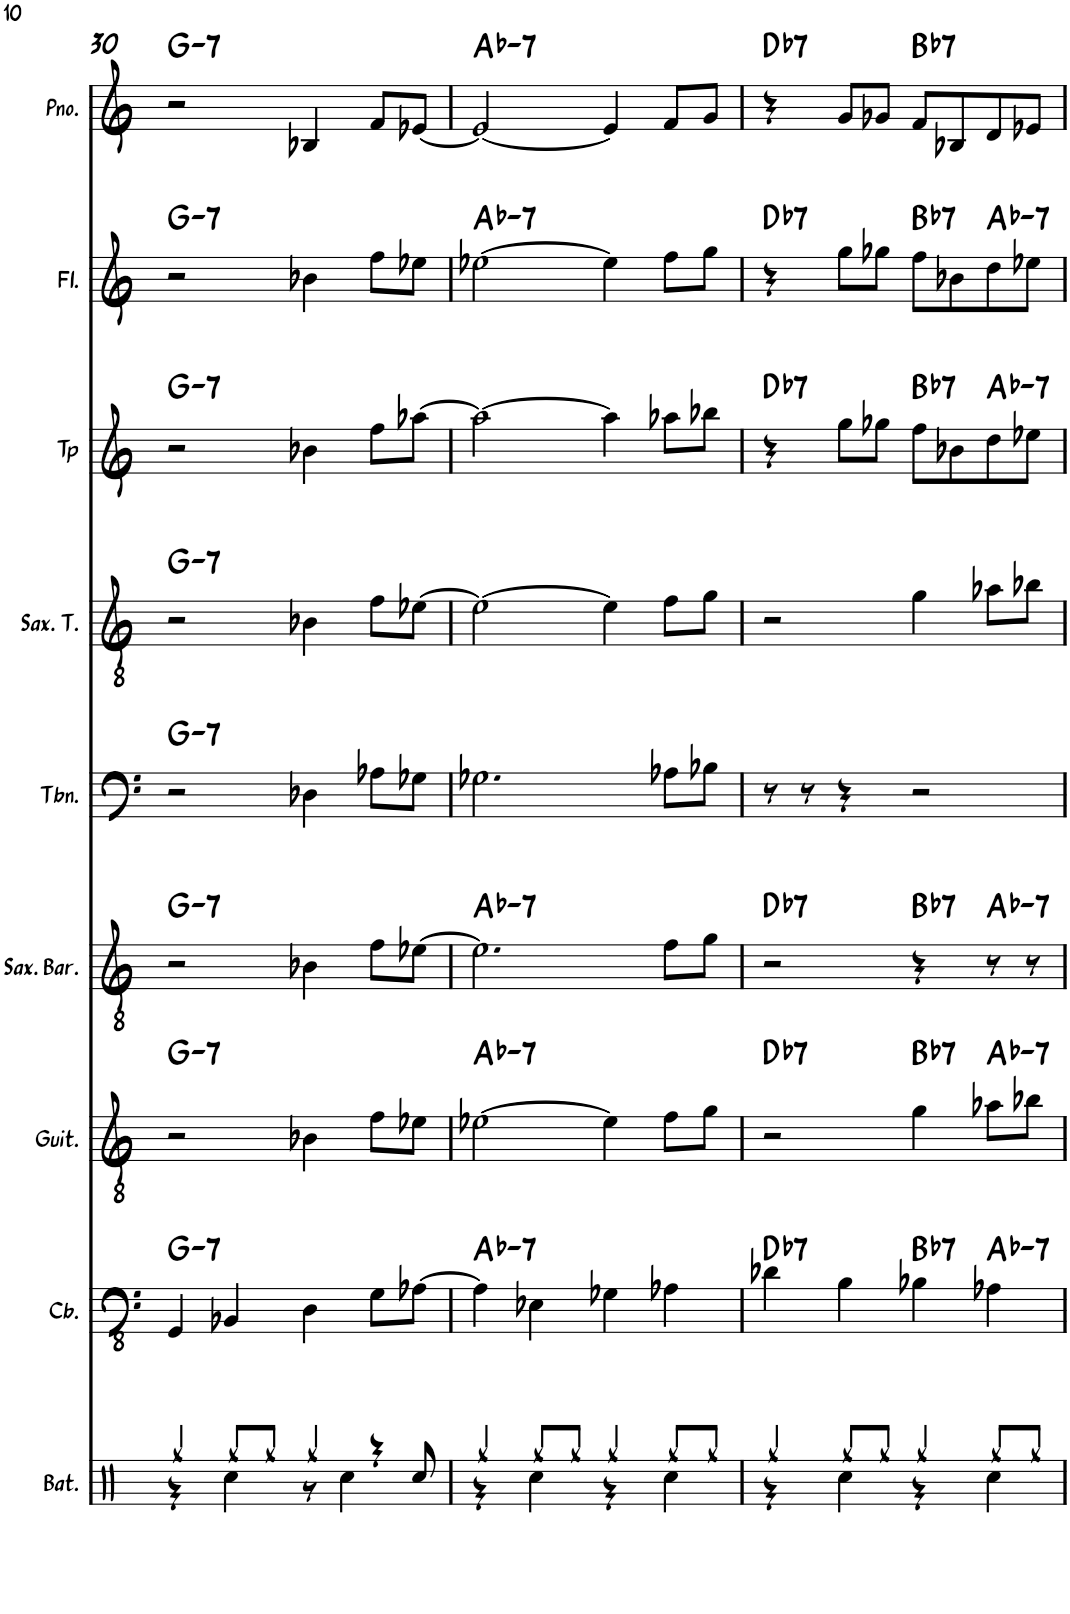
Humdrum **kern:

**kern	**kern	**harte	**kern	**harte	**kern	**harte	**kern	**harte	**kern	**harte	**kern	**harte	**kern	**harte	**kern	**harte
*part9	*part8	*part8	*part7	*part7	*part6	*part6	*part5	*part5	*part4	*part4	*part3	*part3	*part2	*part2	*part1	*part1
*staff9	*staff8	*	*staff7	*	*staff6	*	*staff5	*	*staff4	*	*staff3	*	*staff2	*	*staff1	*
*I"Set de batterie	*I"Contrebasse	*	*I"Guitare acoustique	*	*I"Saxophone baryton	*	*I"Trombone	*	*I"Saxophone ténor	*	*I"Trompette	*	*I"Flûte	*	*I"Piano	*
*I'Bat.	*I'Cb.	*	*I'Guit.	*	*I'Sax. Bar.	*	*I'Tbn.	*	*I'Sax. T.	*	*I'Tp	*	*I'Fl.	*	*I'Pno.	*
!!LO:PB:g=z
*clefX	*clefFv4	*	*clefGv2	*	*clefGv2	*	*clefF4	*	*clefGv2	*	*clefG2	*	*clefG2	*	*clefG2	*
*	*Trd7c12	*	*	*	*Trd12c21	*	*	*	*Trd8c14	*	*Trd1c2	*	*	*	*	*
*k[]	*k[]	*	*k[]	*	*k[]	*	*k[]	*	*k[]	*	*k[]	*	*k[]	*	*k[]	*
*M4/4	*M4/4	*	*M4/4	*	*M4/4	*	*M4/4	*	*M4/4	*	*M4/4	*	*M4/4	*	*M4/4	*
*met(c)	*met(c)	*	*met(c)	*	*met(c)	*	*met(c)	*	*met(c)	*	*met(c)	*	*met(c)	*	*met(c)	*
=30	=30	=30	=30	=30	=30	=30	=30	=30	=30	=30	=30	=30	=30	=30	=30	=30
*^	*	*	*	*	*	*	*	*	*	*	*	*	*	*	*	*
!	!	!	!LO:H:kt=7	!	!LO:H:kt=7	!	!LO:H:kt=7	!	!LO:H:kt=7	!	!LO:H:kt=7	!	!LO:H:kt=7	!	!LO:H:kt=7	!	!LO:H:kt=7
4Rgg/	4r	4GGG/	G:min7	2r	G:min7	2r	G:min7	2r	G:min7	2r	G:min7	2r	G:min7	2r	G:min7	2r	G:min7
8Rgg/L	4Rcc\	4BBB-X/	.	.	.	.	.	.	.	.	.	.	.	.	.	.	.
8Rgg/J	.	.	.	.	.	.	.	.	.	.	.	.	.	.	.	.	.
4Rgg/	8r	4DD\	.	4B-X\	.	4B-X\	.	4D-X\	.	4B-X\	.	4b-X\	.	4b-X\	.	4B-X/	.
.	4Rcc\	.	.	.	.	.	.	.	.	.	.	.	.	.	.	.	.
4r	.	8GG\L	.	8f\L	.	8f\L	.	8A-X\L	.	8f\L	.	8ff\L	.	8ff\L	.	8f/L	.
.	8Rcc/	[8AA-X\J	.	8e-X\J	.	[8e-X\J	.	8G-X\J	.	[8e-X\J	.	[8aa-X\J	.	8ee-X\J	.	[8e-X/J	.
=31	=31	=31	=31	=31	=31	=31	=31	=31	=31	=31	=31	=31	=31	=31	=31	=31	=31
!	!	!	!LO:H:kt=7	!	!LO:H:kt=7	!	!LO:H:kt=7	!	!	!	!	!	!	!	!LO:H:kt=7	!	!LO:H:kt=7
4Rgg/	4r	4AA-\]	Ab:min7	[2e-X\	Ab:min7	2.e-\]	Ab:min7	2.G-X\	.	2e-\_	.	2aa-\_	.	[2ee-X\	Ab:min7	2e-/_	Ab:min7
8Rgg/L	4Rcc\	4EE-X\	.	.	.	.	.	.	.	.	.	.	.	.	.	.	.
8Rgg/J	.	.	.	.	.	.	.	.	.	.	.	.	.	.	.	.	.
4Rgg/	4r	4GG-X\	.	4e-\]	.	.	.	.	.	4e-\]	.	4aa-\]	.	4ee-\]	.	4e-/]	.
8Rgg/L	4Rcc\	4AA-X\	.	8f\L	.	8f\L	.	8A-X\L	.	8f\L	.	8aa-X\L	.	8ff\L	.	8f/L	.
8Rgg/J	.	.	.	8g\J	.	8g\J	.	8B-X\J	.	8g\J	.	8bb-X\J	.	8gg\J	.	8g/J	.
=32	=32	=32	=32	=32	=32	=32	=32	=32	=32	=32	=32	=32	=32	=32	=32	=32	=32
!	!	!	!LO:H:kt=7	!	!LO:H:kt=7	!	!LO:H:kt=7	!	!	!	!	!	!LO:H:kt=7	!	!LO:H:kt=7	!	!LO:H:kt=7
4Rgg/	4r	4D-X\	Db:7	2r	Db:7	2r	Db:7	8r	.	2r	.	4r	Db:7	4r	Db:7	4r	Db:7
.	.	.	.	.	.	.	.	8r	.	.	.	.	.	.	.	.	.
8Rgg/L	4Rcc\	4BB\	.	.	.	.	.	4r	.	.	.	8gg\L	.	8gg\L	.	8g/L	.
8Rgg/J	.	.	.	.	.	.	.	.	.	.	.	8gg-X\J	.	8gg-X\J	.	8g-X/J	.
!	!	!	!LO:H:kt=7	!	!LO:H:kt=7	!	!LO:H:kt=7	!	!	!	!	!	!LO:H:kt=7	!	!LO:H:kt=7	!	!LO:H:kt=7
4Rgg/	4r	4BB-X\	Bb:7	4g\	Bb:7	4r	Bb:7	2r	.	4g\	.	8ff\L	Bb:7	8ff\L	Bb:7	8f/L	Bb:7
.	.	.	.	.	.	.	.	.	.	.	.	8b-X\	.	8b-X\	.	8B-X/	.
!	!	!	!LO:H:kt=7	!	!LO:H:kt=7	!	!LO:H:kt=7	!	!	!	!	!	!LO:H:kt=7	!	!LO:H:kt=7	!	!
8Rgg/L	4Rcc\	4AA-X\	Ab:min7	8a-X\L	Ab:min7	8r	Ab:min7	.	.	8a-X\L	.	8dd\	Ab:min7	8dd\	Ab:min7	8d/	.
8Rgg/J	.	.	.	8b-X\J	.	8r	.	.	.	8b-X\J	.	8ee-X\J	.	8ee-X\J	.	8e-X/J	.
*v	*v	*	*	*	*	*	*	*	*	*	*	*	*	*	*	*	*
=	=	=	=	=	=	=	=	=	=	=	=	=	=	=	=	=
*-	*-	*-	*-	*-	*-	*-	*-	*-	*-	*-	*-	*-	*-	*-	*-	*-
